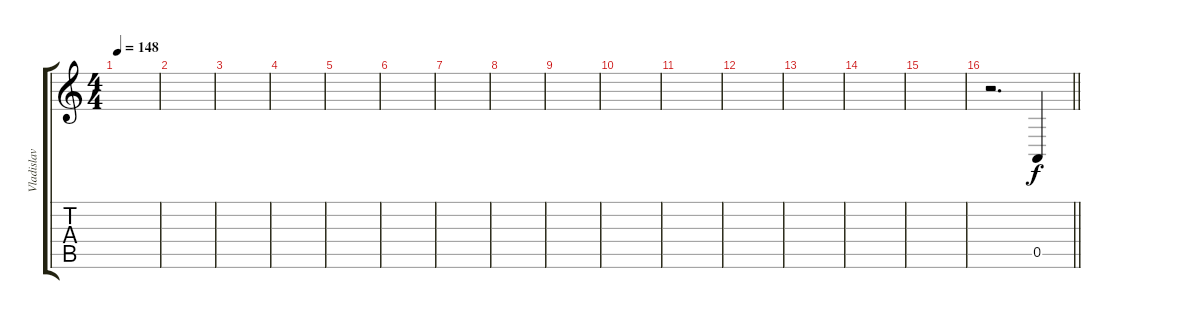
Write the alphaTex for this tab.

\track ("Vladislav Parshin" "Vladislav ") {instrument flute}
\staff {score tabs}
\tuning (E4 B3 G3 D3 A2 E2) {hide}
\ts (4 4)
\section ("" "")
\tempo 148
\clef g2
\ks c
|
|
|
|
|
|
|
|
|
|
|
|
|
|
|
\barLineRight lightlight
r.2{d} 0.5.4
